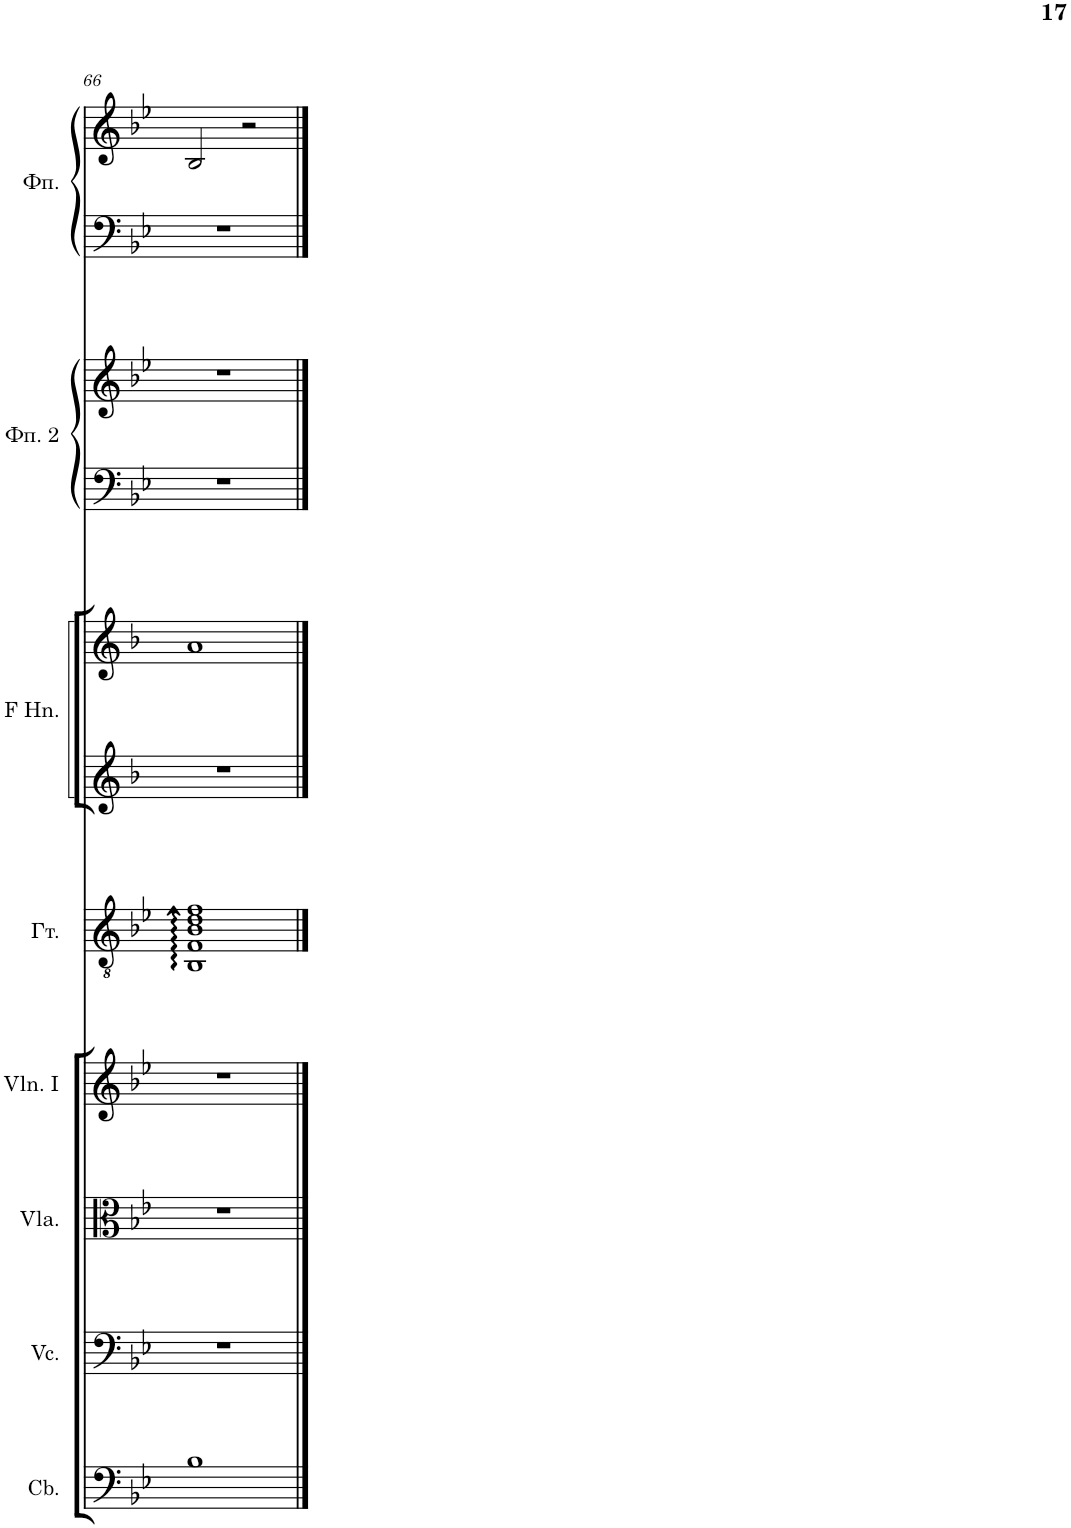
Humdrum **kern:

**kern	**kern	**kern	**kern	**kern	**kern	**kern	**kern	**kern	**kern	**kern
*part8	*part7	*part6	*part5	*part4	*part3	*part3	*part2	*part2	*part1	*part1
*staff11	*staff10	*staff9	*staff8	*staff7	*staff6	*staff5	*staff4	*staff3	*staff2	*staff1
*I"Contrabasses	*I"Violoncellos	*I"Violas	*I"Violins I	*I"Акустическая гитара	*I"Horns in F	*	*I"Фортепиано 2	*	*I"Фортепиано	*
*I'Cb.	*I'Vc.	*I'Vla.	*I'Vln. I	*	*	*	*	*	*	*
!!LO:PB:g=z
*clefF4	*clefF4	*clefC3	*clefG2	*clefGv2	*clefG2	*clefG2	*clefF4	*clefG2	*clefF4	*clefG2
*Trd7c12	*	*	*	*	*Trd4c7	*Trd4c7	*	*	*	*
*k[b-e-]	*k[b-e-]	*k[b-e-]	*k[b-e-]	*k[b-e-]	*k[b-]	*k[b-]	*k[b-e-]	*k[b-e-]	*k[b-e-]	*k[b-e-]
*M4/4	*M4/4	*M4/4	*M4/4	*M4/4	*M4/4	*M4/4	*M4/4	*M4/4	*M4/4	*M4/4
=66	=66	=66	=66	=66	=66	=66	=66	=66	=66	=66
1B-	1r	1r	1r	1BB- 1F 1B- 1d 1f	1r	1a	1r	1r	1r	2B-/
.	.	.	.	.	.	.	.	.	.	2r
==	==	==	==	==	==	==	==	==	==	==
*-	*-	*-	*-	*-	*-	*-	*-	*-	*-	*-
